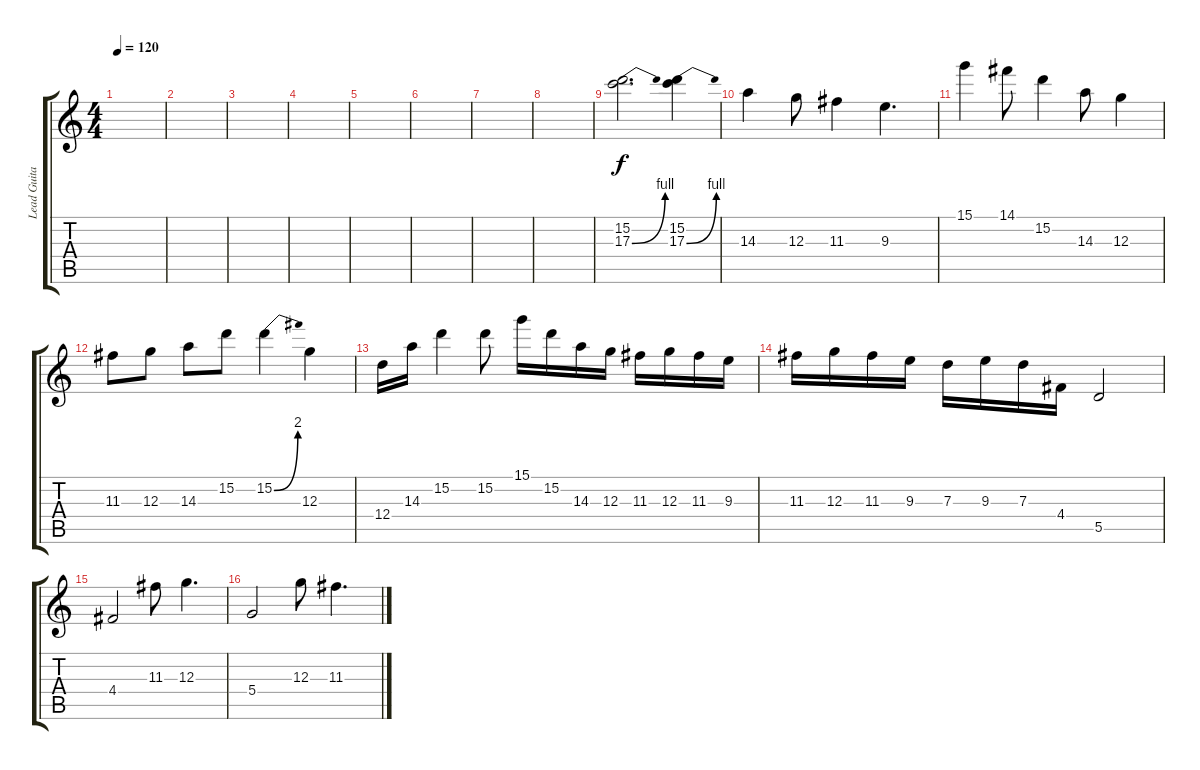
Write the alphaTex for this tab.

\track ("Lead Guitar" "Lead Guita") {instrument overdrivenguitar}
\staff {score tabs}
\tuning (E4 B3 G3 D3 A2 E2) {hide}
\ts (4 4)
\tempo 120
\clef g2
\ks c
|
|
|
|
|
|
|
|
(15.2 17.3{be (bend 0 0 60 4)}).2{d} (15.2 17.3{be (bend 0 0 60 4)}).4 |
14.3.4 12.3.8 11.3.4 9.3.4{d} |
15.1.4 14.1.8 15.2.4 14.3.8 12.3.4 |
11.3.8 12.3.8 14.3.8 15.2.8 15.2{be (bend 0 0 60 8)}.4 12.3.4 |
12.4.16 14.3.16 15.2.4 15.2.8 15.1.16 15.2.16 14.3.16 12.3.16 11.3.16 12.3.16 11.3.16 9.3.16 |
11.3.16 12.3.16 11.3.16 9.3.16 7.3.16 9.3.16 7.3.16 4.4.16 5.5.2 |
4.4.2 11.3.8 12.3.4{d} |
5.4.2 12.3.8 11.3.4{d}
